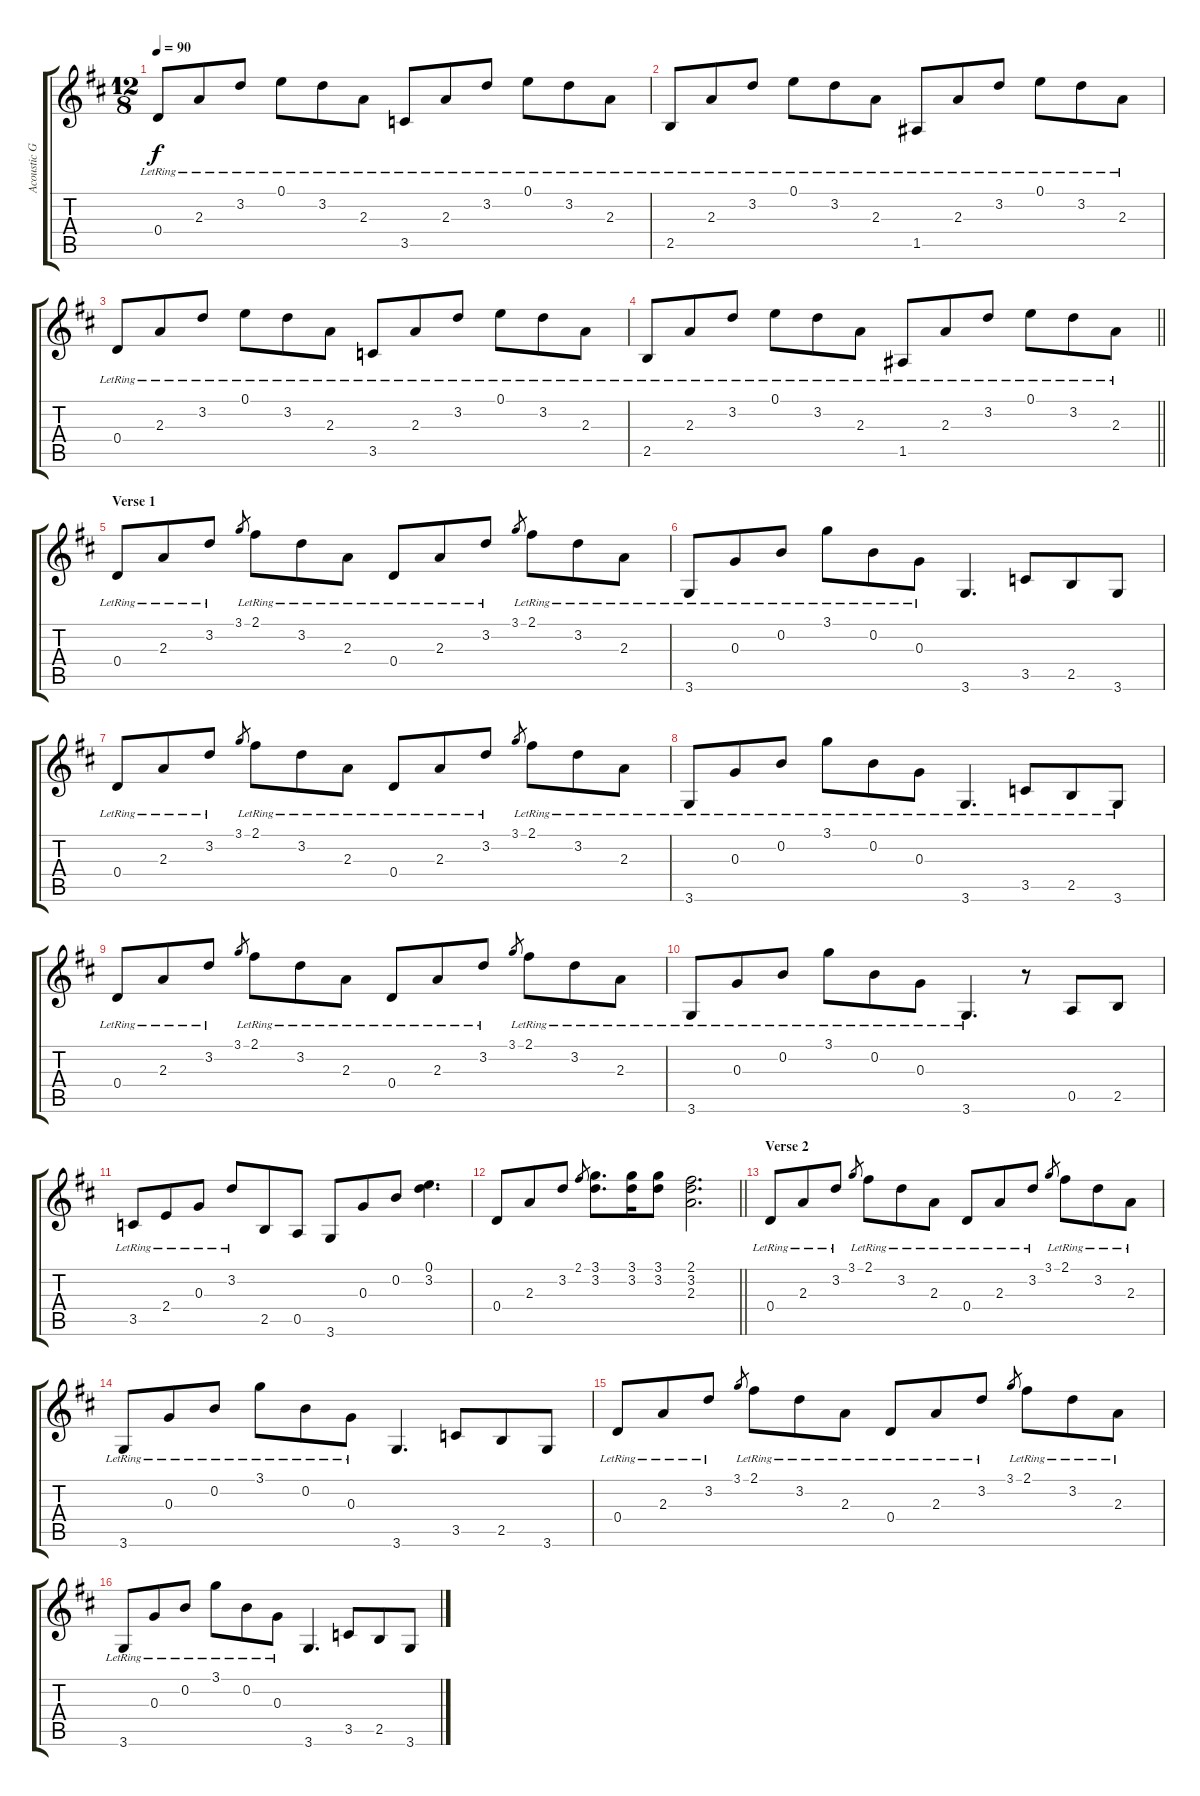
\track ("Acoustic Guitar" "Acoustic G") {instrument acousticguitarsteel}
\staff {score tabs}
\tuning (E4 B3 G3 D3 A2 E2) {hide}
\ts (12 8)
\tempo 90
\clef g2
\ks d
0.4{lr}.8{dy f instrument acousticguitarsteel} 2.3{lr}.8 3.2{lr}.8 0.1{lr}.8 3.2{lr}.8 2.3{lr}.8 3.5{lr}.8 2.3{lr}.8 3.2{lr}.8 0.1{lr}.8 3.2{lr}.8 2.3{lr}.8 |
2.5{lr}.8 2.3{lr}.8 3.2{lr}.8 0.1{lr}.8 3.2{lr}.8 2.3{lr}.8 1.5{lr}.8 2.3{lr}.8 3.2{lr}.8 0.1{lr}.8 3.2{lr}.8 2.3{lr}.8 |
0.4{lr}.8 2.3{lr}.8 3.2{lr}.8 0.1{lr}.8 3.2{lr}.8 2.3{lr}.8 3.5{lr}.8 2.3{lr}.8 3.2{lr}.8 0.1{lr}.8 3.2{lr}.8 2.3{lr}.8 |
\barLineRight lightlight
2.5{lr}.8 2.3{lr}.8 3.2{lr}.8 0.1{lr}.8 3.2{lr}.8 2.3{lr}.8 1.5{lr}.8 2.3{lr}.8 3.2{lr}.8 0.1{lr}.8 3.2{lr}.8 2.3{lr}.8 |
\section ("" "Verse 1")
0.4{lr}.8 2.3{lr}.8 3.2{lr}.8 3.1.8{gr} 2.1{lr}.8 3.2{lr}.8 2.3{lr}.8 0.4{lr}.8 2.3{lr}.8 3.2{lr}.8 3.1.8{gr} 2.1{lr}.8 3.2{lr}.8 2.3{lr}.8 |
3.6{lr}.8 0.3{lr}.8 0.2{lr}.8 3.1{lr}.8 0.2{lr}.8 0.3{lr}.8 3.6.4{d} 3.5.8 2.5.8 3.6.8 |
0.4{lr}.8 2.3{lr}.8 3.2{lr}.8 3.1.8{gr} 2.1{lr}.8 3.2{lr}.8 2.3{lr}.8 0.4{lr}.8 2.3{lr}.8 3.2{lr}.8 3.1.8{gr} 2.1{lr}.8 3.2{lr}.8 2.3{lr}.8 |
3.6{lr}.8 0.3{lr}.8 0.2{lr}.8 3.1{lr}.8 0.2{lr}.8 0.3{lr}.8 3.6{lr}.4{d} 3.5{lr}.8 2.5{lr}.8 3.6{lr}.8 |
0.4{lr}.8 2.3{lr}.8 3.2{lr}.8 3.1.8{gr} 2.1{lr}.8 3.2{lr}.8 2.3{lr}.8 0.4{lr}.8 2.3{lr}.8 3.2{lr}.8 3.1.8{gr} 2.1{lr}.8 3.2{lr}.8 2.3{lr}.8 |
3.6{lr}.8 0.3{lr}.8 0.2{lr}.8 3.1{lr}.8 0.2{lr}.8 0.3{lr}.8 3.6{lr}.4{d} r.8 0.5.8 2.5.8 |
3.5{lr}.8 2.4{lr}.8 0.3{lr}.8 3.2{lr}.8 2.5.8 0.5.8 3.6.8 0.3.8 0.2.8 (0.1 3.2).4{d} |
\barLineRight lightlight
0.4.8 2.3.8 3.2.8 2.1.8{gr} (3.1 3.2).8{d} (3.1 3.2).16 (3.1 3.2).8 (2.1 3.2 2.3).2{d} |
\section ("" "Verse 2")
0.4{lr}.8 2.3{lr}.8 3.2{lr}.8 3.1.8{gr} 2.1{lr}.8 3.2{lr}.8 2.3{lr}.8 0.4{lr}.8 2.3{lr}.8 3.2{lr}.8 3.1.8{gr} 2.1{lr}.8 3.2{lr}.8 2.3{lr}.8 |
3.6{lr}.8 0.3{lr}.8 0.2{lr}.8 3.1{lr}.8 0.2{lr}.8 0.3{lr}.8 3.6.4{d} 3.5.8 2.5.8 3.6.8 |
0.4{lr}.8 2.3{lr}.8 3.2{lr}.8 3.1.8{gr} 2.1{lr}.8 3.2{lr}.8 2.3{lr}.8 0.4{lr}.8 2.3{lr}.8 3.2{lr}.8 3.1.8{gr} 2.1{lr}.8 3.2{lr}.8 2.3{lr}.8 |
3.6{lr}.8 0.3{lr}.8 0.2{lr}.8 3.1{lr}.8 0.2{lr}.8 0.3{lr}.8 3.6.4{d} 3.5.8 2.5.8 3.6.8
